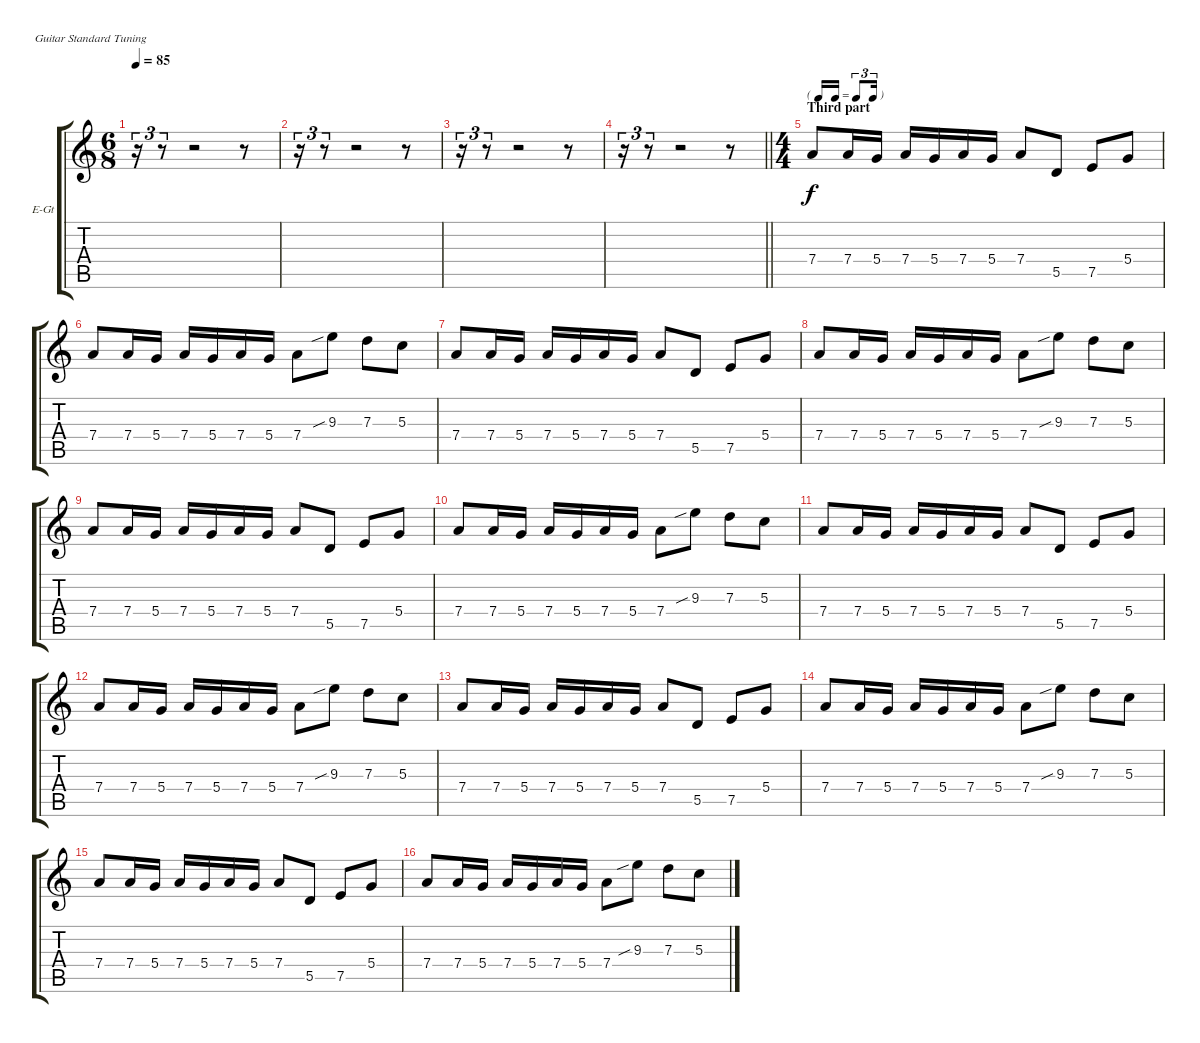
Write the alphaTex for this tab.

\bracketExtendMode groupsimilarinstruments
\firstSystemTrackNameOrientation horizontal
\otherSystemsTrackNameOrientation horizontal
\track ("Lead Guitar" "E-Gt") {instrument electricguitarjazz}
\staff {score tabs}
\tuning (E4 B3 G3 D3 A2 E2)
\ts (6 8)
\tempo 85
\clef g2
\ks c
r.16{tu (3 2) dy f} r.8{tu (3 2)} r.2 r.8 |
r.16{tu (3 2)} r.8{tu (3 2)} r.2 r.8 |
r.16{tu (3 2)} r.8{tu (3 2)} r.2 r.8 |
\barLineRight lightlight
r.16{tu (3 2)} r.8{tu (3 2)} r.2 r.8 |
\ts (4 4)
\beaming (8 2 2 2 2)
\tf triplet16th
\section ("" "Third part")
7.4.8 7.4.16 5.4.16 7.4.16 5.4.16 7.4.16 5.4.16 7.4.8 5.5.8 7.5.8 5.4.8 |
7.4.8 7.4.16 5.4.16 7.4.16 5.4.16 7.4.16 5.4.16 7.4.8 9.3{sib}.8 7.3.8 5.3.8 |
7.4.8 7.4.16 5.4.16 7.4.16 5.4.16 7.4.16 5.4.16 7.4.8 5.5.8 7.5.8 5.4.8 |
7.4.8 7.4.16 5.4.16 7.4.16 5.4.16 7.4.16 5.4.16 7.4.8 9.3{sib}.8 7.3.8 5.3.8 |
7.4.8 7.4.16 5.4.16 7.4.16 5.4.16 7.4.16 5.4.16 7.4.8 5.5.8 7.5.8 5.4.8 |
7.4.8 7.4.16 5.4.16 7.4.16 5.4.16 7.4.16 5.4.16 7.4.8 9.3{sib}.8 7.3.8 5.3.8 |
7.4.8 7.4.16 5.4.16 7.4.16 5.4.16 7.4.16 5.4.16 7.4.8 5.5.8 7.5.8 5.4.8 |
7.4.8 7.4.16 5.4.16 7.4.16 5.4.16 7.4.16 5.4.16 7.4.8 9.3{sib}.8 7.3.8 5.3.8 |
7.4.8 7.4.16 5.4.16 7.4.16 5.4.16 7.4.16 5.4.16 7.4.8 5.5.8 7.5.8 5.4.8 |
7.4.8 7.4.16 5.4.16 7.4.16 5.4.16 7.4.16 5.4.16 7.4.8 9.3{sib}.8 7.3.8 5.3.8 |
7.4.8 7.4.16 5.4.16 7.4.16 5.4.16 7.4.16 5.4.16 7.4.8 5.5.8 7.5.8 5.4.8 |
7.4.8 7.4.16 5.4.16 7.4.16 5.4.16 7.4.16 5.4.16 7.4.8 9.3{sib}.8 7.3.8 5.3.8
